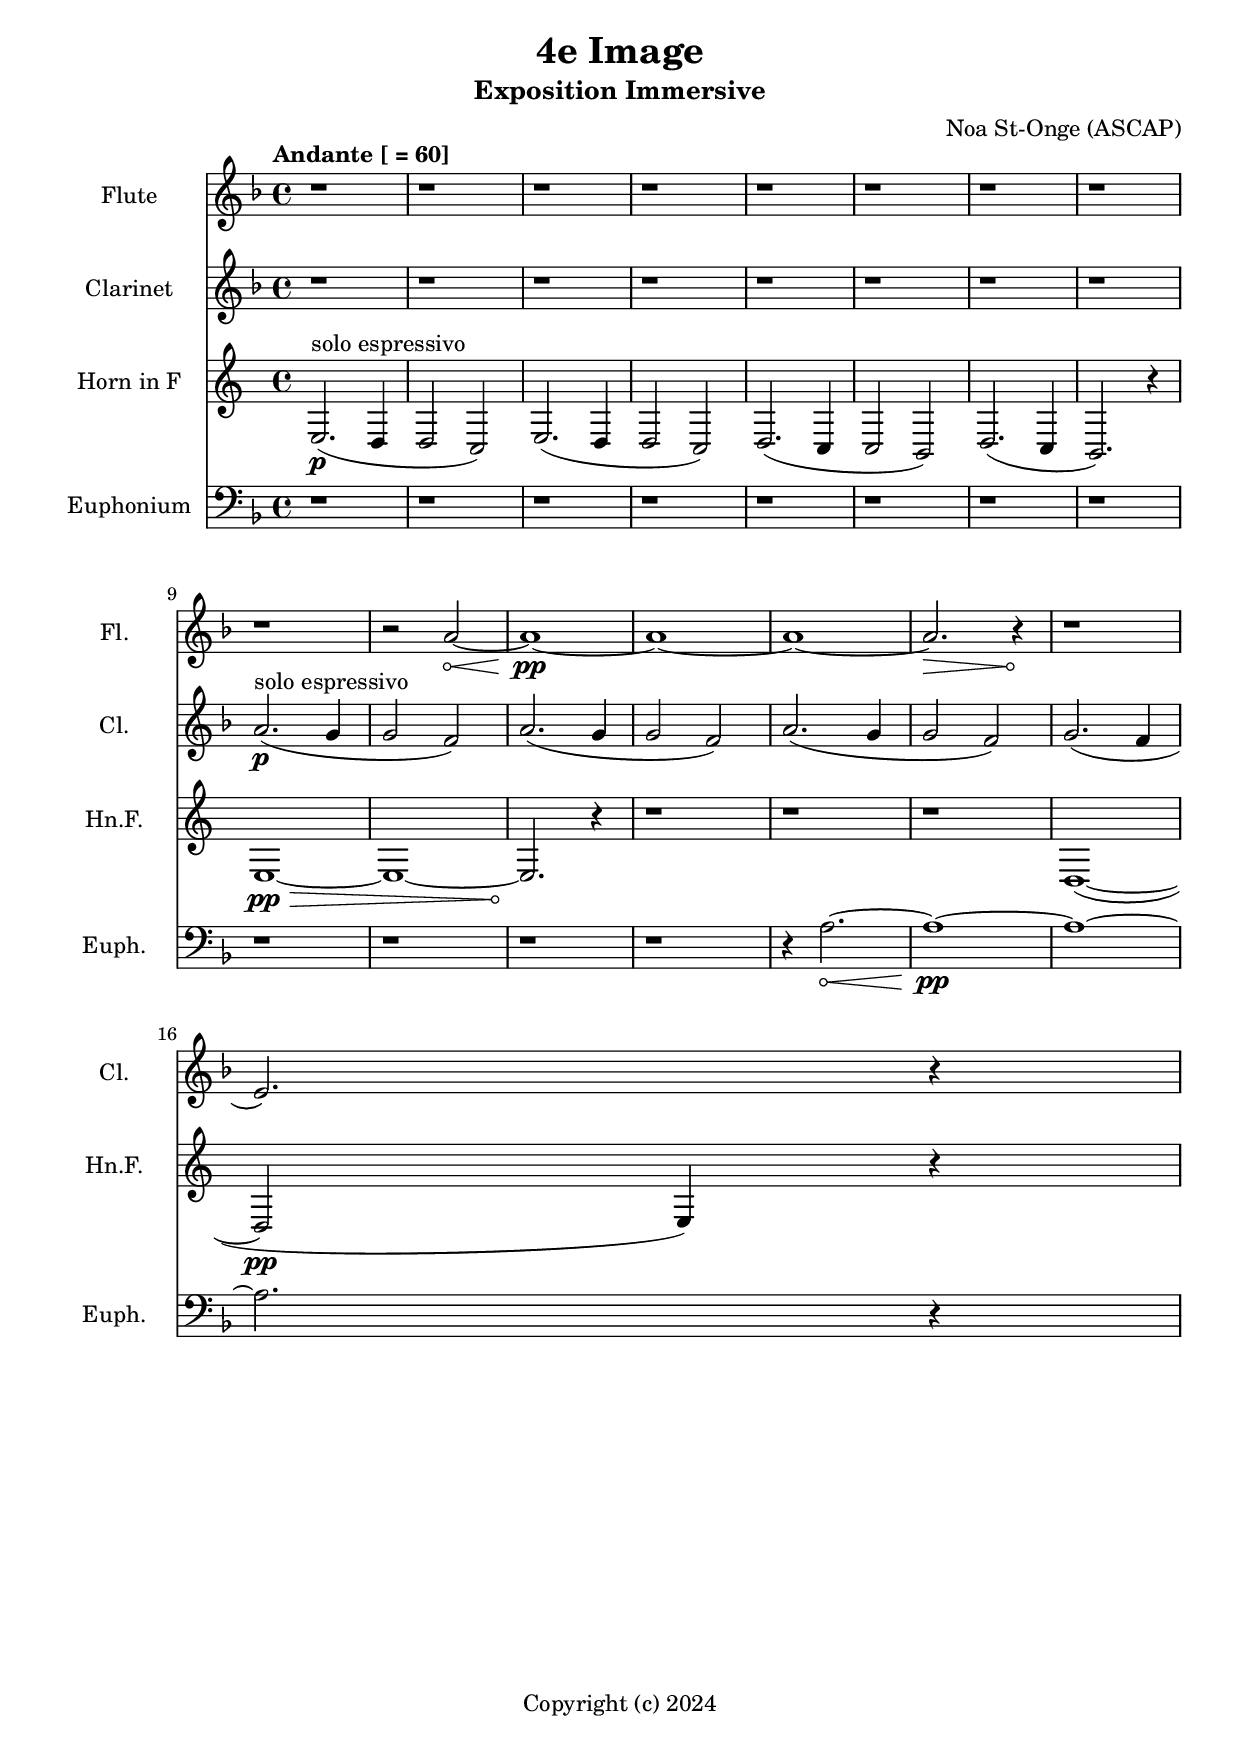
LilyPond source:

\version "2.24.2"

\header {
  title = "4e Image"
  subtitle = "Exposition Immersive"
  composer = "Noa St-Onge (ASCAP)"
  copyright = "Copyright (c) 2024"
  % Remove default LilyPond tagline
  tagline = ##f
}

global = {
  \time 4/4
  \tempo "Andante [ = 60]"
  \key f \major
}

flute = \relative c'' {
  \global
  % Music follows here.
   \repeat unfold 9 {r1} r2
   \override Hairpin.circled-tip = ##t
    a2\< ~ a1\!\pp ~ a1 ~ a1 ~ a2.\> r4\! r1
     
   
}

clarinet = \relative c'' {
  \global
  \transposition bes
  % Music follows here.
  
  \repeat unfold 8 {r1}
  a2.\p^"solo espressivo"( g4 g2 f2)
  a2.( g4 g2 f2)
  a2.( g4 g2 f2) 
  g2.( f4 \break e2.) r4

  
}

hornF = \relative c' {
  \global
  \transposition f
  
  a2.\p^"solo espressivo"( g4 g2 f2)
  a2.( g4 g2 f2)
  g2.( f4 f2 e2)
  g2.( f4 e2.) r4 \break
  
  
  \override Hairpin.circled-tip = ##t
  a1\>\pp ~ a1 ~ a2.\!
  
  r4 \repeat unfold 3 {r1}
  
  g1( ~ g2\pp a4) r4
  
}

euphonium = \relative c {
  \global
  % Music follows here.
  
  \repeat unfold 12 {r1} r4
  
  \override Hairpin.circled-tip = ##t
  a'2.\< ~ a1\!\pp ~ a1 ~ a2. r4
}

flutePart = \new Staff \with {
  instrumentName = "Flute"
  shortInstrumentName = "Fl."
  midiInstrument = "flute"
} \flute

clarinetPart = \new Staff \with {
  instrumentName = "Clarinet"
  shortInstrumentName = "Cl."
  midiInstrument = "clarinet"
} \clarinet

hornFPart = \new Staff \with {
  instrumentName = "Horn in F"
  shortInstrumentName = "Hn.F."
  midiInstrument = "french horn"
} \hornF

euphoniumPart = \new Staff \with {
  instrumentName = "Euphonium"
  shortInstrumentName = "Euph."
  midiInstrument = "trombone"
} { \clef bass \euphonium }

\score {
  <<
    \flutePart
    \transpose c c \clarinetPart
    \transpose f c \hornFPart
    \euphoniumPart
  >>
      \layout {
      indent = 25
      short-indent = 20
    }
  \midi {
    \tempo 4=60
  }
}
